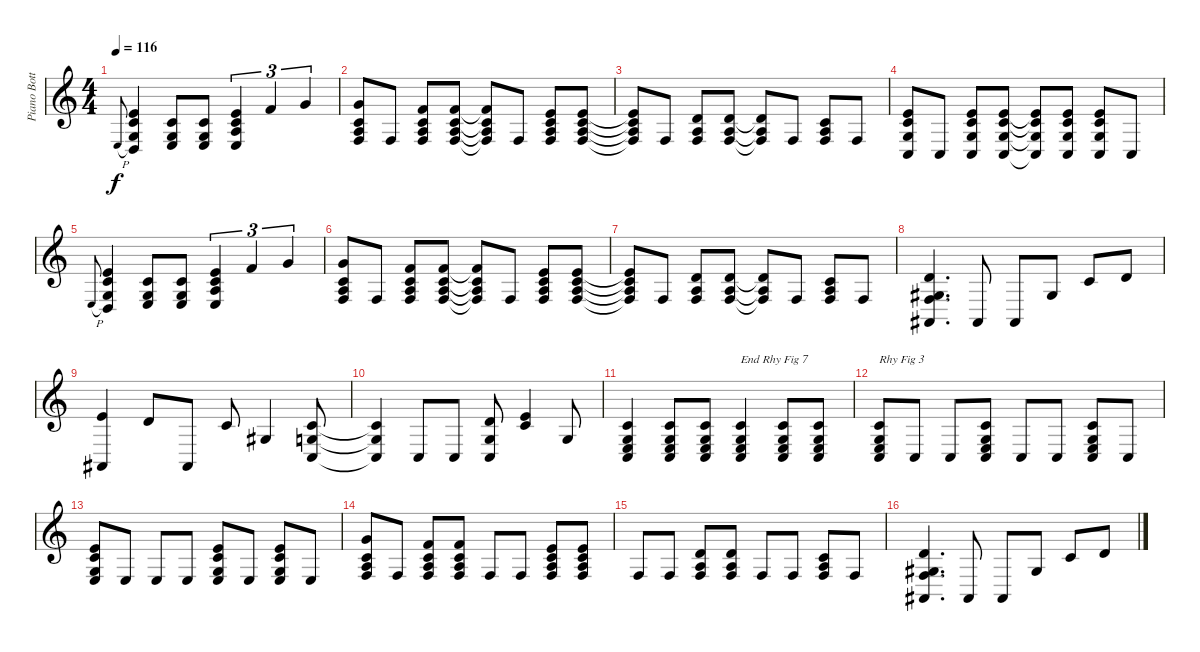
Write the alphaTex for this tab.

\track ("Piano Bottom (Tr. 15B) / Piano Top (16B)" "Piano Bott") {instrument acousticgrandpiano}
\staff {score}
\tuning (E4 B3 G3 D3 A2 E2) {hide}
\ts (4 4)
\tempo 116
\clef g2
\ks c
2.4{h}.8{gr onbeat dy f} (0.1 1.2 0.3 0.4).4 (1.2 0.3 2.4).8 (1.2 0.3 2.4).8 (0.1 1.2 2.3 2.4).4{tu (3 2)} 1.1.4{tu (3 2)} 3.1.4{tu (3 2)} |
(3.1 1.2 2.3 3.4).8 3.4.8 (1.1 1.2 2.3 3.4).8 (1.1 1.2 2.3 3.4).8 (1.1{t} 1.2{t} 2.3{t} 3.4{t}).8 3.4.8 (0.1 1.2 2.3 3.4).8 (0.1 1.2 2.3 3.4).8 |
(0.1{t} 1.2{t} 2.3{t} 3.4{t}).8 3.4.8 (3.2 2.3 3.4).8 (3.2 2.3 3.4).8 (3.2{t} 2.3{t} 3.4{t}).8 3.4.8 (1.2 2.3 3.4).8 3.4.8 |
(0.1 1.2 0.3 3.5).8 3.5.8 (0.1 1.2 0.3 3.5).8 (0.1 1.2 0.3 3.5).8 (0.1{t} 1.2{t} 0.3{t} 3.5{t}).8 (0.1 1.2 0.3 3.5).8 (0.1 1.2 0.3 3.5).8 3.5.8 |
2.4{h}.8{gr onbeat} (0.1 1.2 0.3 0.4).4 (1.2 0.3 2.4).8 (1.2 0.3 2.4).8 (0.1 1.2 2.3 2.4).4{tu (3 2)} 1.1.4{tu (3 2)} 3.1.4{tu (3 2)} |
(3.1 1.2 2.3 3.4).8 3.4.8 (1.1 1.2 2.3 3.4).8 (1.1 1.2 2.3 3.4).8 (1.1{t} 1.2{t} 2.3{t} 3.4{t}).8 3.4.8 (0.1 1.2 2.3 3.4).8 (0.1 1.2 2.3 3.4).8 |
(0.1{t} 1.2{t} 2.3{t} 3.4{t}).8 3.4.8 (3.2 2.3 3.4).8 (3.2 2.3 3.4).8 (3.2{t} 2.3{t} 3.4{t}).8 3.4.8 (1.2 2.3 3.4).8 3.4.8 |
(3.2 1.3 3.4 1.5).4{d} 1.5.8 1.5.8 1.3.8 1.2.8 3.2.8 |
(0.1 1.5).4 3.2.8 1.5.8 1.2.8 1.3.4 (1.2 0.3 3.5).8 |
(1.2{t} 0.3{t} 3.5{t}).4 3.5.8 3.5.8 (3.2 0.3 3.5).8 (0.1 1.2).4 0.3.8 |
(1.2 0.3 2.4 3.5).4 (1.2 0.3 2.4 3.5).8 (1.2 0.3 2.4 3.5).8 (1.2 0.3 2.4 3.5).4{txt "End Rhy Fig 7"} (1.2 0.3 2.4 3.5).8 (1.2 0.3 2.4 3.5).8 |
(1.2 0.3 2.4 3.5).8{txt "Rhy Fig 3"} 3.5.8 3.5.8 (1.2 0.3 2.4 3.5).8 3.5.8 3.5.8 (1.2 0.3 2.4 3.5).8 3.5.8 |
(0.1 1.2 0.3 2.4).8 2.4.8 2.4.8 2.4.8 (0.1 1.2 0.3 2.4).8 2.4.8 (0.1 1.2 0.3 2.4).8 2.4.8 |
(3.1 1.2 2.3 3.4).8 3.4.8 (1.1 1.2 2.3 3.4).8 (1.1 1.2 2.3 3.4).8 3.4.8 3.4.8 (0.1 1.2 2.3 3.4).8 (0.1 1.2 2.3 3.4).8 |
3.4.8 3.4.8 (3.2 2.3 3.4).8 (3.2 2.3 3.4).8 3.4.8 3.4.8 (1.2 2.3 3.4).8 3.4.8 |
(3.2 1.3 3.4 1.5).4{d} 1.5.8 1.5.8 1.3.8 1.2.8 3.2.8
